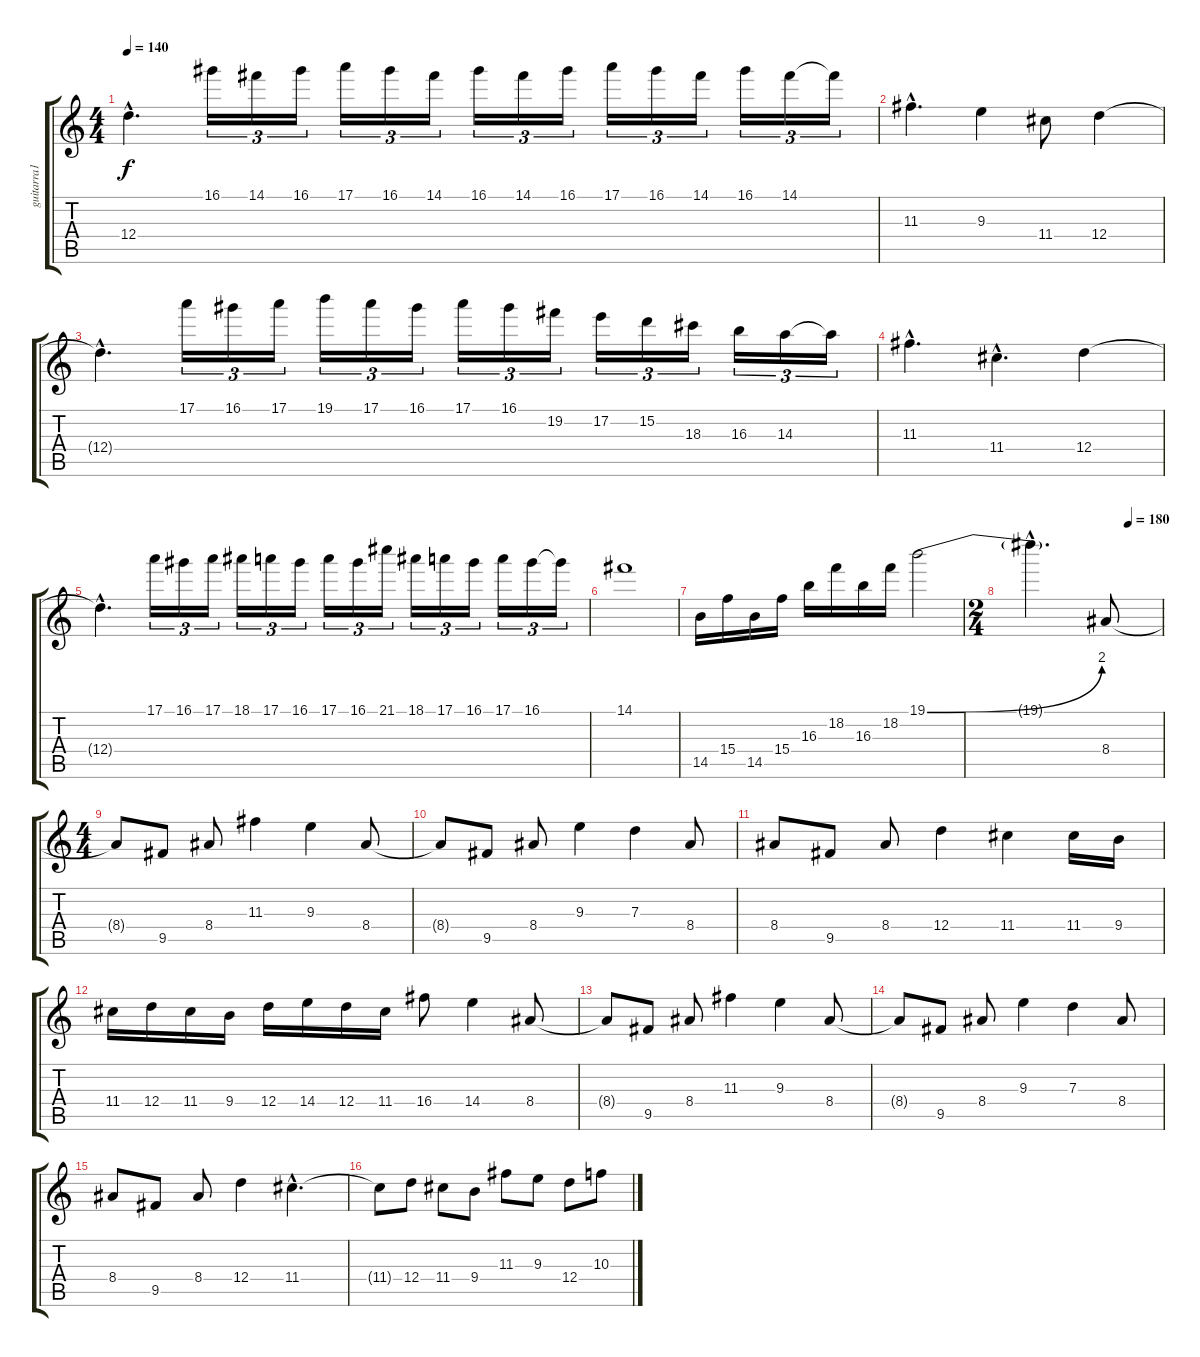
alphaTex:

\track ("guitarra1" "guitarra1") {instrument distortionguitar}
\staff {score tabs}
\tuning (E4 B3 G3 D3 A2 E2) {hide}
\ts (4 4)
\tempo 140
\clef g2
\ks c
12.4{hac t}.4{d dy f} 16.1.16{tu (3 2)} 14.1.16{tu (3 2)} 16.1.16{tu (3 2)} 17.1.16{tu (3 2)} 16.1.16{tu (3 2)} 14.1.16{tu (3 2)} 16.1.16{tu (3 2)} 14.1.16{tu (3 2)} 16.1.16{tu (3 2)} 17.1.16{tu (3 2)} 16.1.16{tu (3 2)} 14.1.16{tu (3 2)} 16.1.16{tu (3 2)} 14.1.16{tu (3 2)} 14.1{t}.16{tu (3 2)} |
11.3{hac}.4{d} 9.3.4 11.4.8 12.4.4 |
12.4{hac t}.4{d} 17.1.16{tu (3 2)} 16.1.16{tu (3 2)} 17.1.16{tu (3 2)} 19.1.16{tu (3 2)} 17.1.16{tu (3 2)} 16.1.16{tu (3 2)} 17.1.16{tu (3 2)} 16.1.16{tu (3 2)} 19.2.16{tu (3 2)} 17.2.16{tu (3 2)} 15.2.16{tu (3 2)} 18.3.16{tu (3 2)} 16.3.16{tu (3 2)} 14.3.16{tu (3 2)} 14.3{t}.16{tu (3 2)} |
11.3{hac}.4{d} 11.4{hac}.4{d} 12.4.4 |
12.4{hac t}.4{d} 17.1.16{tu (3 2)} 16.1.16{tu (3 2)} 17.1.16{tu (3 2)} 18.1.16{tu (3 2)} 17.1.16{tu (3 2)} 16.1.16{tu (3 2)} 17.1.16{tu (3 2)} 16.1.16{tu (3 2)} 21.1.16{tu (3 2)} 18.1.16{tu (3 2)} 17.1.16{tu (3 2)} 16.1.16{tu (3 2)} 17.1.16{tu (3 2)} 16.1.16{tu (3 2)} 16.1{t}.16{tu (3 2)} |
14.1.1 |
14.5.16 15.4.16 14.5.16 15.4.16 16.3.16 18.2.16 16.3.16 18.2.16 19.1{be (bend 0 0 60 8)}.2 |
\ts (2 4)
\tempo (180 0.75)
19.1{hac t}.4{d} 8.4.8 |
\ts (4 4)
8.4{t}.8 9.5.8 8.4.8 11.3.4 9.3.4 8.4.8 |
8.4{t}.8 9.5.8 8.4.8 9.3.4 7.3.4 8.4.8 |
8.4.8 9.5.8 8.4.8 12.4.4 11.4.4 11.4.16 9.4.16 |
11.4.16 12.4.16 11.4.16 9.4.16 12.4.16 14.4.16 12.4.16 11.4.16 16.4.8 14.4.4 8.4.8 |
8.4{t}.8 9.5.8 8.4.8 11.3.4 9.3.4 8.4.8 |
8.4{t}.8 9.5.8 8.4.8 9.3.4 7.3.4 8.4.8 |
8.4.8 9.5.8 8.4.8 12.4.4 11.4{hac}.4{d} |
11.4{t}.8 12.4.8 11.4.8 9.4.8 11.3.8 9.3.8 12.4.8 10.3.8
